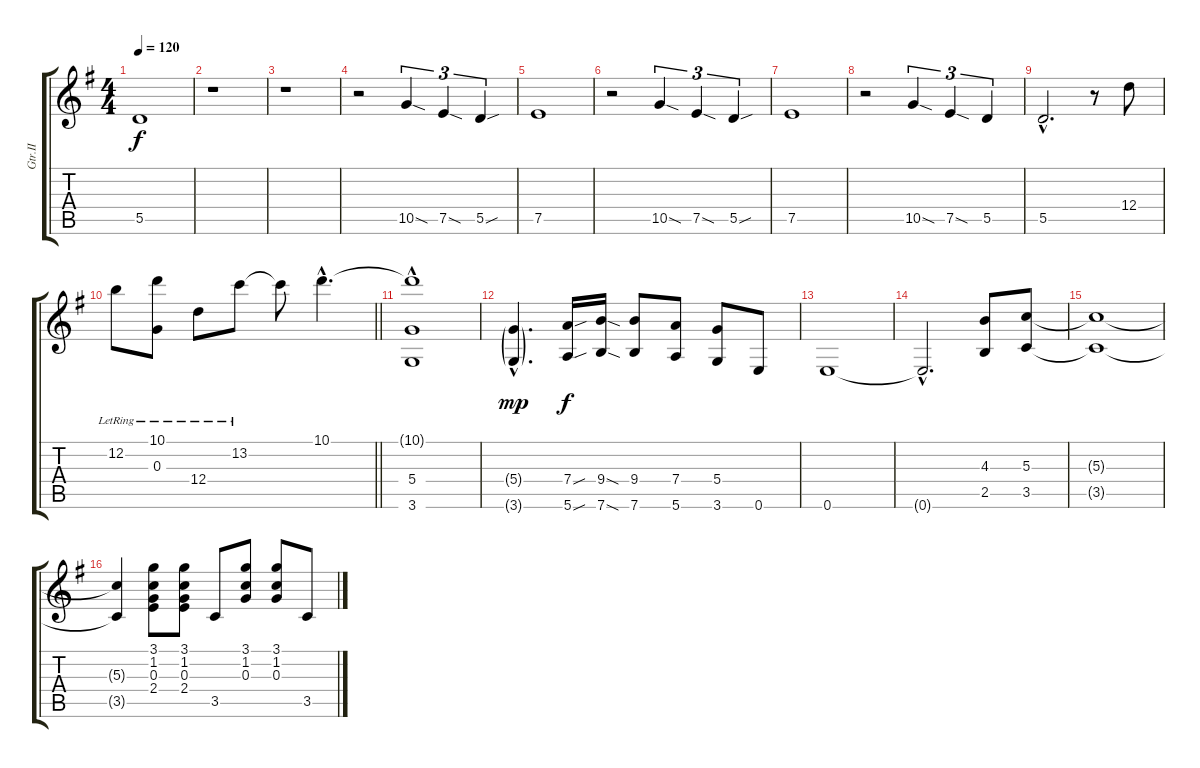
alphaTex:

\track ("Gtr.II" "Gtr.II") {instrument electricguitarjazz}
\staff {score tabs}
\tuning (E4 B3 G3 D3 A2 E2) {hide}
\ts (4 4)
\tempo 120
\clef g2
\ks eminor
5.5{t}.1{dy f} |
r.1 |
r.1 |
r.2 10.5{sod}.4{tu (3 2)} 7.5{sod}.4{tu (3 2)} 5.5{sou}.4{tu (3 2)} |
7.5.1 |
r.2 10.5{sod}.4{tu (3 2)} 7.5{sod}.4{tu (3 2)} 5.5{sou}.4{tu (3 2)} |
7.5.1 |
r.2 10.5{sod}.4{tu (3 2)} 7.5{sod}.4{tu (3 2)} 5.5.4{tu (3 2)} |
5.5{hac}.2{d} r.8 12.4.8 |
\barLineRight lightlight
12.2{lr}.8 (10.1{lr} 0.3{lr}).8 12.4{lr}.8 13.2{lr}.8 13.2{t}.8 10.1{hac}.4{d} |
(10.1{hac t} 5.4 3.6).1 |
(5.4{g hac} 3.6{g hac}).4{d dy mp} (7.4{sou} 5.6{sou}).16{dy f} (9.4{sod} 7.6{sod}).16 (9.4 7.6).8 (7.4 5.6).8 (5.4 3.6).8 0.6.8 |
0.6.1 |
0.6{hac t}.2{d} (4.3 2.5).8 (5.3 3.5).8 |
(5.3{t} 3.5{t}).1 |
(5.3{t} 3.5{t}).4 (3.1 1.2 0.3 2.4).8 (3.1 1.2 0.3 2.4).8 3.5.8 (3.1 1.2 0.3).8 (3.1 1.2 0.3).8 3.5.8
